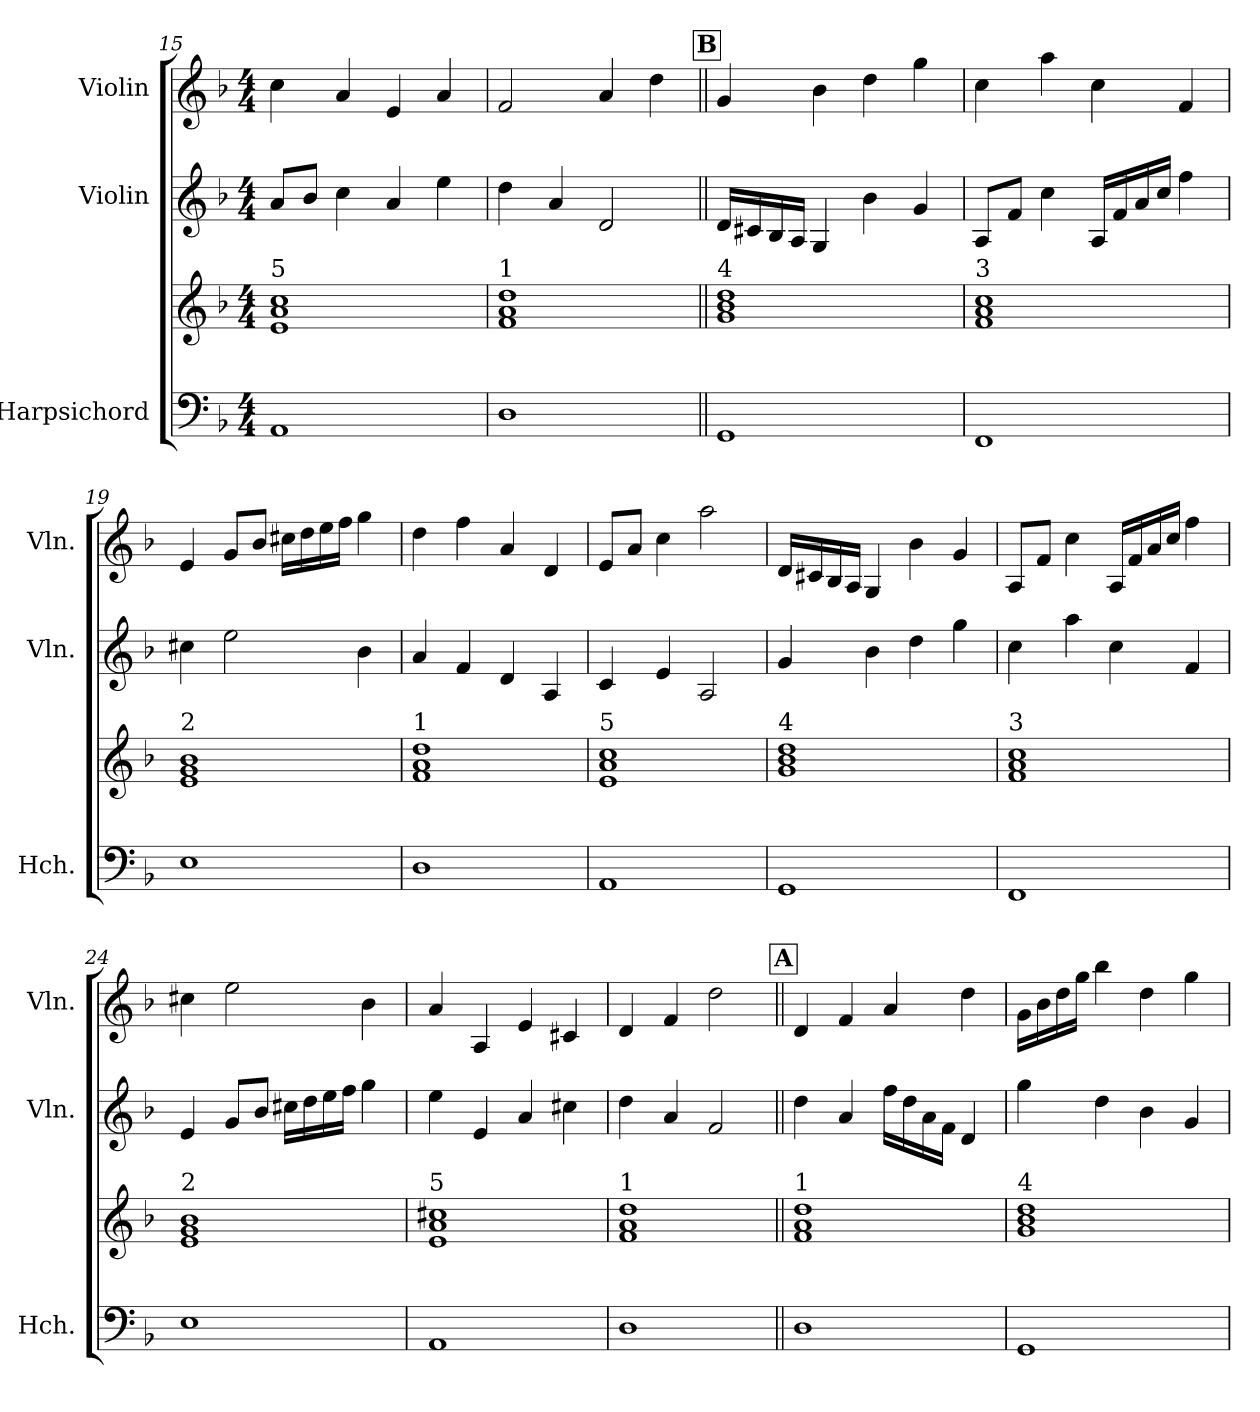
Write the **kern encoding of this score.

**kern	**kern	**kern	**kern
*part3	*part3	*part2	*part1
*staff4	*staff3	*staff2	*staff1
*I"Harpsichord	*	*I"Violin	*I"Violin
*I'Hch.	*	*I'Vln.	*I'Vln.
*clefF4	*clefG2	*clefG2	*clefG2
*k[b-]	*k[b-]	*k[b-]	*k[b-]
*M4/4	*M4/4	*M4/4	*M4/4
=15	=15	=15	=15
!	!LO:TX:a:t=5	!	!
1AA	1e 1a 1cc	8a/L	4cc\
.	.	8b-/J	.
.	.	4cc\	4a/
.	.	4a/	4e/
.	.	4ee\	4a/
=16	=16	=16	=16
!	!LO:TX:a:t=1	!	!
1D	1f 1a 1dd	4dd\	2f/
.	.	4a/	.
.	.	2d/	4a/
.	.	.	4dd\
!!LO:REH:place=s1:a:B:fs=14:t=B
=17||	=17||	=17||	=17||
!	!LO:TX:a:t=4	!	!
1GG	1g 1b- 1dd	16d/LL	4g/
.	.	16c#X/	.
.	.	16B-/	.
.	.	16A/JJ	.
.	.	4G/	4b-\
.	.	4b-\	4dd\
.	.	4g/	4gg\
!!LO:PB:g=z
=18	=18	=18	=18
!	!LO:TX:a:t=3	!	!
1FF	1f 1a 1cc	8A/L	4cc\
.	.	8f/J	.
.	.	4cc\	4aa\
.	.	16A/LL	4cc\
.	.	16f/	.
.	.	16a/	.
.	.	16cc/JJ	.
.	.	4ff\	4f/
=19	=19	=19	=19
!	!LO:TX:a:t=2	!	!
1E	1e 1g 1b-	4cc#X\	4e/
.	.	2ee\	8g/L
.	.	.	8b-/J
.	.	.	16cc#X\LL
.	.	.	16dd\
.	.	.	16ee\
.	.	.	16ff\JJ
.	.	4b-\	4gg\
=20	=20	=20	=20
!	!LO:TX:a:t=1	!	!
1D	1f 1a 1dd	4a/	4dd\
.	.	4f/	4ff\
.	.	4d/	4a/
.	.	4A/	4d/
=21	=21	=21	=21
!	!LO:TX:a:t=5	!	!
1AA	1e 1a 1cc	4c/	8e/L
.	.	.	8a/J
.	.	4e/	4cc\
.	.	2A/	2aa\
=22	=22	=22	=22
!	!LO:TX:a:t=4	!	!
1GG	1g 1b- 1dd	4g/	16d/LL
.	.	.	16c#X/
.	.	.	16B-/
.	.	.	16A/JJ
.	.	4b-\	4G/
.	.	4dd\	4b-\
.	.	4gg\	4g/
!!LO:LB:g=z
=23	=23	=23	=23
!	!LO:TX:a:t=3	!	!
1FF	1f 1a 1cc	4cc\	8A/L
.	.	.	8f/J
.	.	4aa\	4cc\
.	.	4cc\	16A/LL
.	.	.	16f/
.	.	.	16a/
.	.	.	16cc/JJ
.	.	4f/	4ff\
=24	=24	=24	=24
!	!LO:TX:a:t=2	!	!
1E	1e 1g 1b-	4e/	4cc#X\
.	.	8g/L	2ee\
.	.	8b-/J	.
.	.	16cc#X\LL	.
.	.	16dd\	.
.	.	16ee\	.
.	.	16ff\JJ	.
.	.	4gg\	4b-\
=25	=25	=25	=25
!	!LO:TX:a:t=5	!	!
1AA	1e 1a 1cc#X	4ee\	4a/
.	.	4e/	4A/
.	.	4a/	4e/
.	.	4cc#X\	4c#X/
=26	=26	=26	=26
!	!LO:TX:a:t=1	!	!
1D	1f 1a 1dd	4dd\	4d/
.	.	4a/	4f/
.	.	2f/	2dd\
!!LO:REH:place=s1:a:B:fs=14:t=A
=27||	=27||	=27||	=27||
!	!LO:TX:a:t=1	!	!
1D	1f 1a 1dd	4dd\	4d/
.	.	4a/	4f/
.	.	16ff\LL	4a/
.	.	16dd\	.
.	.	16a\	.
.	.	16f\JJ	.
.	.	4d/	4dd\
!!LO:LB:g=z
=28	=28	=28	=28
!	!LO:TX:a:t=4	!	!
1GG	1g 1b- 1dd	4gg\	16g\LL
.	.	.	16b-\
.	.	.	16dd\
.	.	.	16gg\JJ
.	.	4dd\	4bb-\
.	.	4b-\	4dd\
.	.	4g/	4gg\
=	=	=	=
*-	*-	*-	*-
